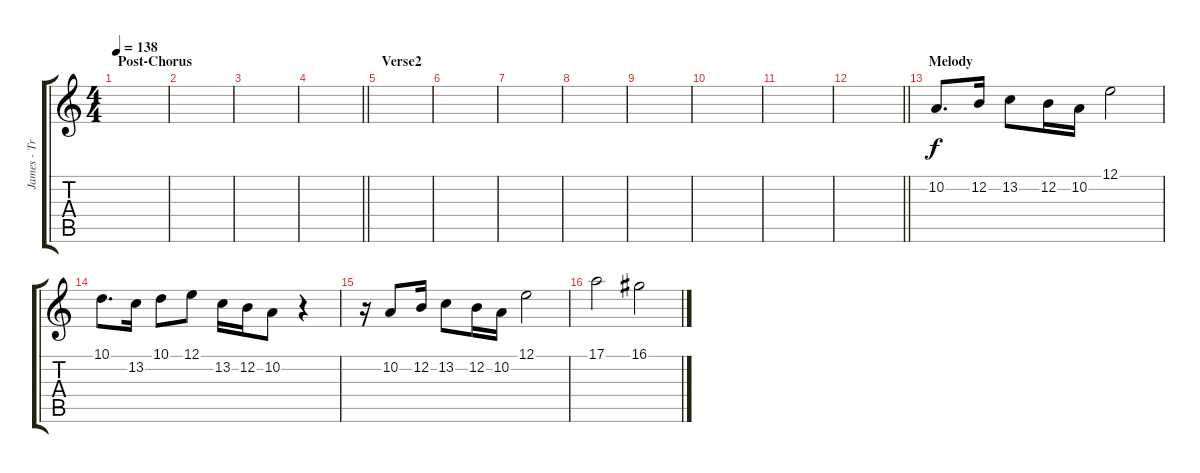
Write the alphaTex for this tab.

\track ("James - Trumpet" "James - Tr") {instrument trumpet}
\staff {score tabs}
\tuning (E4 B3 G3 D3 A2 E2) {hide}
\ts (4 4)
\section ("" "Post-Chorus")
\tempo 138
\clef g2
\ks c
|
|
|
\barLineRight lightlight
|
\section ("" "Verse2")
|
|
|
|
|
|
|
\barLineRight lightlight
|
\section ("" "Melody")
10.2.8{d} 12.2.16 13.2.8 12.2.16 10.2.16 12.1.2 |
10.1.8{d} 13.2.16 10.1.8 12.1.8 13.2.16 12.2.16 10.2.8 r.4 |
r.16 10.2.8 12.2.16 13.2.8 12.2.16 10.2.16 12.1.2 |
17.1.2 16.1.2
